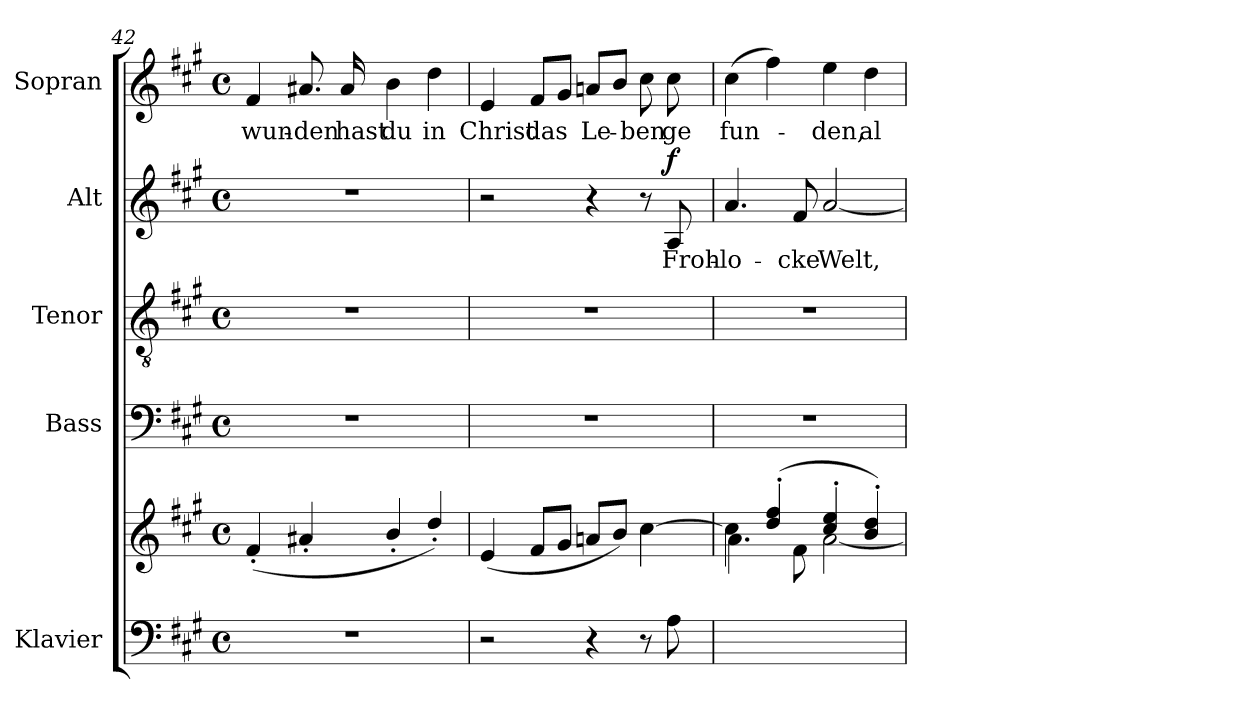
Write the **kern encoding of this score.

**kern	**kern	**kern	**kern	**kern	**text	**dynam	**kern	**text
*part5	*part5	*part4	*part3	*part2	*part2	*part2	*part1	*part1
*staff6	*staff5	*staff4	*staff3	*staff2	*staff2	*staff2	*staff1	*staff1
*I"Klavier	*	*I"Bass	*I"Tenor	*I"Alt	*	*	*I"Sopran	*
*	*	*I'B	*I'T	*I'A	*	*	*I'S	*
*clefF4	*clefG2	*clefF4	*clefGv2	*clefG2	*	*	*clefG2	*
*k[f#c#g#]	*k[f#c#g#]	*k[f#c#g#]	*k[f#c#g#]	*k[f#c#g#]	*	*	*k[f#c#g#]	*
*M4/4	*M4/4	*M4/4	*M4/4	*M4/4	*	*	*M4/4	*
*met(c)	*met(c)	*met(c)	*met(c)	*met(c)	*	*	*met(c)	*
=42	=42	=42	=42	=42	=42	=42	=42	=42
!	!	!	!	!	!	!	!	!LO:LY:b
1r	(>4f#'/	1r	1r	1r	.	.	4f#/	-wun-
!	!	!	!	!	!	!	!	!LO:LY:b
.	4a#X'/	.	.	.	.	.	8.a#X/	-den
!	!	!	!	!	!	!	!	!LO:LY:b
.	.	.	.	.	.	.	16a#/	hast
!	!	!	!	!	!	!	!	!LO:LY:b
.	4b'/	.	.	.	.	.	4b\	du
!	!	!	!	!	!	!	!	!LO:LY:b
.	4dd'/)	.	.	.	.	.	4dd\	in
!!LO:PB:g=z
=43	=43	=43	=43	=43	=43	=43	=43	=43
!	!	!	!	!	!	!	!	!LO:LY:b
2r	(4e/	1r	1r	2r	.	.	4e/	Christ
!	!	!	!	!	!	!	!	!LO:LY:b
.	8f#/L	.	.	.	.	.	8f#/L	das
.	8g#/J	.	.	.	.	.	8g#/J	.
!	!	!	!	!	!	!	!	!LO:LY:b
4r	8an/L	.	.	4r	.	.	8an/L	Le-
.	8b/J)	.	.	.	.	.	8b/J	.
!	!	!	!	!	!	!	!	!LO:LY:b
8r	[4cc#\	.	.	8r	.	.	8cc#\	-ben
!	!	!	!	!	!LO:LY:b	!LO:DY:a	!	!LO:LY:b
8A\	.	.	.	8A/	Froh-	f	8cc#\	ge
=44	=44	=44	=44	=44	=44	=44	=44	=44
*	*^	*	*	*	*	*	*	*
!	!	!	!	!	!	!LO:LY:b	!	!	!LO:LY:b
1ryy	4cc#\]	4.a\	1r	1r	4.a/	-lo-	.	(4cc#\	fun-
.	(>4dd/' 4ff#/'	.	.	.	.	.	.	4ff#\)	.
!	!	!	!	!	!	!LO:LY:b	!	!	!
.	.	8f#\	.	.	8f#/	-cke	.	.	.
!	!	!	!	!	!	!LO:LY:b	!	!	!LO:LY:b
.	4cc#/' 4ee/'	[2a\	.	.	[2a/	Welt,	.	4ee\	-den,
!	!	!	!	!	!	!	!	!	!LO:LY:b
.	4b/' 4dd/')	.	.	.	.	.	.	4dd\	al-
*	*v	*v	*	*	*	*	*	*	*
=	=	=	=	=	=	=	=	=
*-	*-	*-	*-	*-	*-	*-	*-	*-
